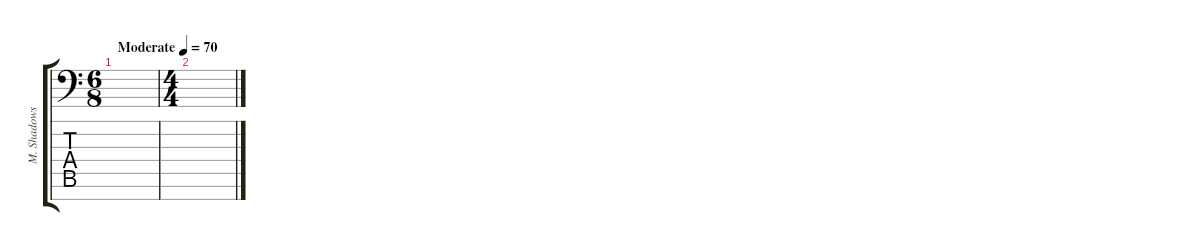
\track ("M. Shadows -- Lead Vocals" "M. Shadows") {instrument overdrivenguitar}
\staff {score tabs}
\tuning (E4 B3 G3 D3 A2 E2 C-1) {hide}
\ts (6 8)
\tempo (70 "Moderate")
\clef f4
\ks c
|
\ts (4 4)
